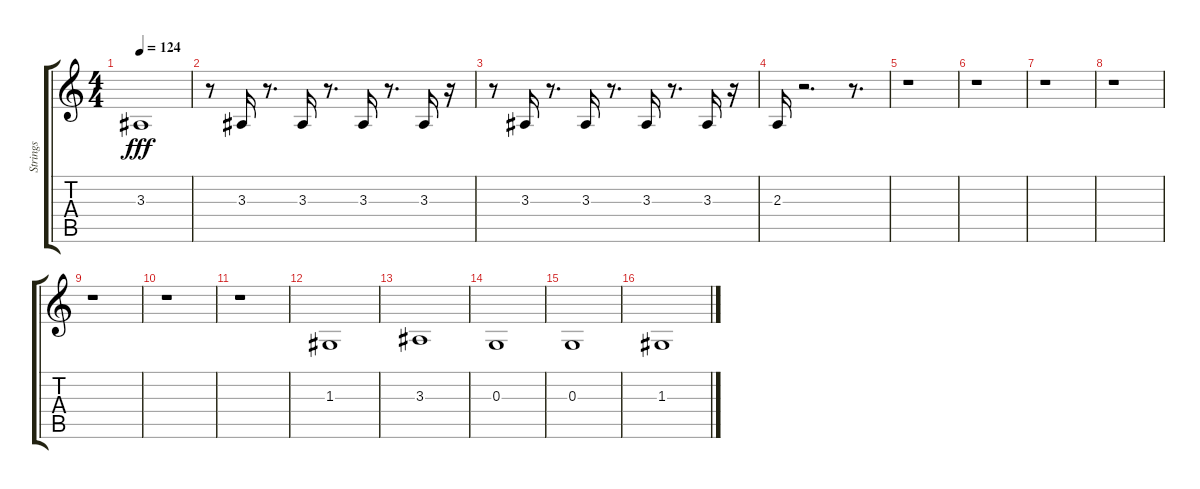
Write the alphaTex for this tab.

\track ("Strings" "Strings") {instrument stringensemble1}
\staff {score tabs}
\tuning (E4 B3 G3 D3 A2 E2) {hide}
\ts (4 4)
\tempo 124
\clef g2
\ks c
3.3.1{dy fff} |
r.8 3.3.16 r.8{d} 3.3.16 r.8{d} 3.3.16 r.8{d} 3.3.16 r.16 |
r.8 3.3.16 r.8{d} 3.3.16 r.8{d} 3.3.16 r.8{d} 3.3.16 r.16 |
2.3.16 r.2{d} r.8{d} |
r.1 |
r.1 |
r.1 |
r.1 |
r.1 |
r.1 |
r.1 |
1.3.1 |
3.3.1 |
0.3.1 |
0.3.1 |
1.3.1
